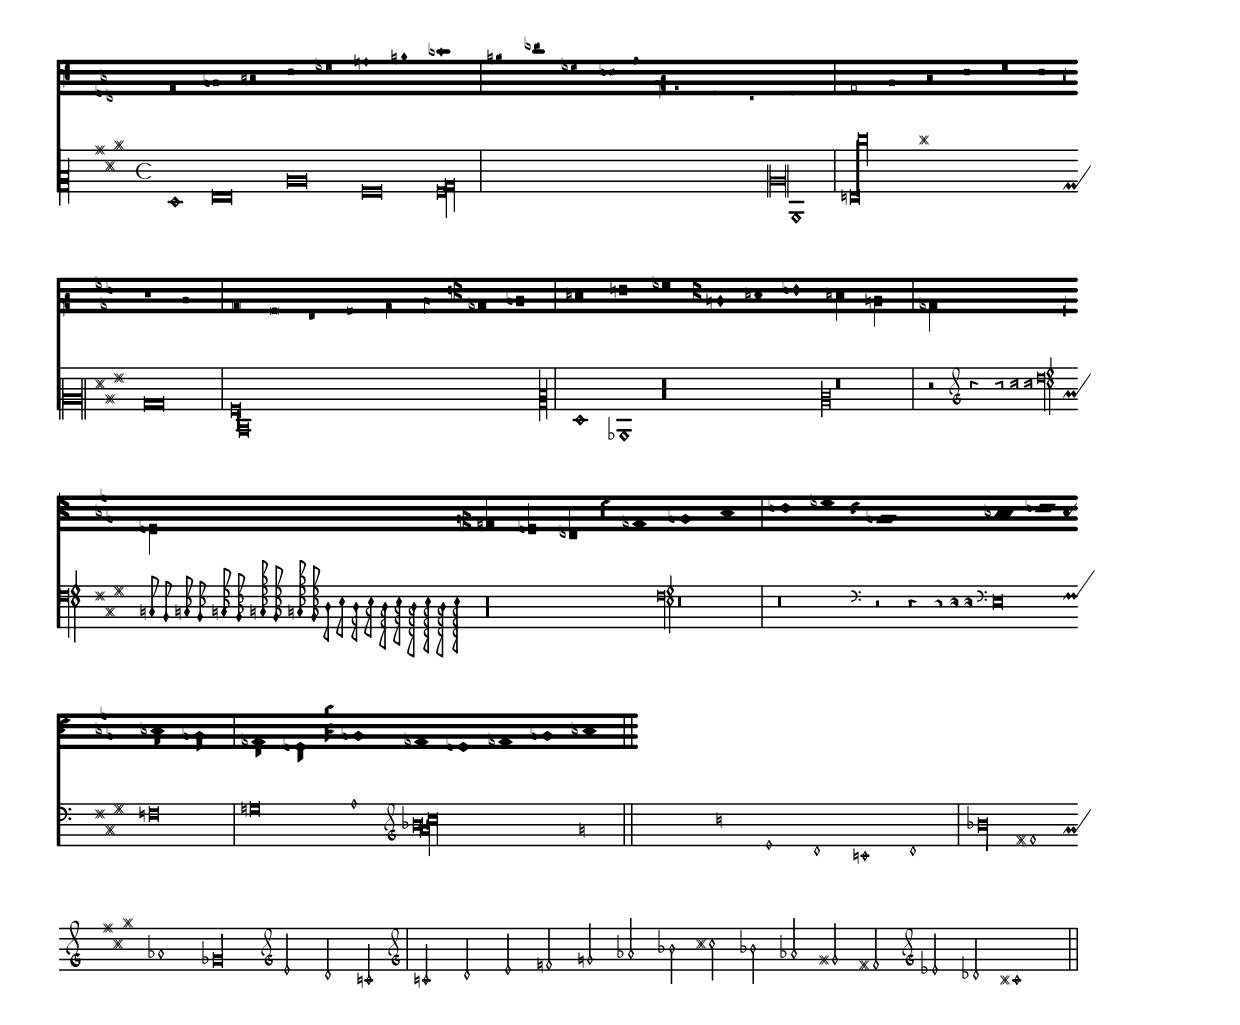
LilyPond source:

%% Do not edit this file; it is automatically
%% generated from LSR http://lsr.dsi.unimi.it
%% This file is in the public domain.
\version "2.13.16"

\header {
  lsrtags = "ancient-notation"

%% Translation of GIT committish: 00ef2ac3dd16e21c9ffdffaa4d6d043a3f1a76e6
  texidoces = "
Aquí se muestran muchos de (¿o quizá todos?) los símbolos que
están contemplados por la capacidad de LilyPond para la música
antigua.
"

  doctitlees = "Tipografía de música antigua"


%% Translation of GIT committish: 499a511d4166feaada31114e097f86b5e0c56421
  texidocfr ="
Voici comment graver la plupart, sinon tous les symboles que
LilyPond prend en charge en matière de musique ancienne.

"
  doctitlefr = "Gravure de musique ancienne"

  texidoc = "
Shown here are many (all?) of the symbols that are included in
LilyPond's support for ancient notation.



"
  doctitle = "Ancient fonts"
} % begin verbatim

upperStaff = \new VaticanaStaff = "upperStaff" <<
  \context VaticanaVoice <<
    \transpose c c {

      \override NoteHead #'style = #'vaticana.punctum
      \key es \major
      \clef "vaticana-fa2"
      c1 des e f ges

      \override NoteHead #'style = #'vaticana.inclinatum
      a! b ces'
      \bar "|"
      % \break % 1 (8*1)

      \override NoteHead #'style = #'vaticana.quilisma
      b! des'! ges! fes!
      \breathe
      \clef "vaticana-fa1"
      \override NoteHead #'style = #'vaticana.plica
      es d
      \override NoteHead #'style = #'vaticana.reverse.plica
      c d
      \bar "|"
      % \break %2 (8*1)

      \override NoteHead #'style = #'vaticana.punctum.cavum
      es f
      \override NoteHead #'style = #'vaticana.lpes
      g as
      \override NoteHead #'style = #'vaticana.upes
      bes as
      \override NoteHead #'style = #'vaticana.vupes
      g f
      \override NoteHead #'style = #'vaticana.linea.punctum
      \once \override Staff.BarLine #'bar-size = #2.0 \bar "|"
      % \break % 3 (8*1)

      es d
      \override NoteHead #'style = #'vaticana.epiphonus
      c d
      \override NoteHead #'style = #'vaticana.cephalicus
      es f

      \override Staff.KeySignature #'glyph-name-alist = #alteration-medicaea-glyph-name-alist
      \override Staff.Accidental #'glyph-name-alist = #alteration-medicaea-glyph-name-alist
      \override Staff.Custos #'style = #'medicaea
      \override NoteHead #'style = #'medicaea.punctum
      \clef "medicaea-fa2"
      ces des
      \bar "|"
      % \break % 4 (8*1)

      e! f! ges
      \clef "medicaea-do2"
      \override NoteHead #'style = #'medicaea.inclinatum
      a! b! ces'
      \override NoteHead #'style = #'medicaea.virga
      b! a!
      \bar "|"
      % \break % 5 (8*1)

      ges fes
      \clef "medicaea-fa1"
      \override NoteHead #'style = #'medicaea.rvirga
      e des ces

      \override Staff.KeySignature #'glyph-name-alist = #alteration-hufnagel-glyph-name-alist
      \override Staff.Accidental #'glyph-name-alist = #alteration-hufnagel-glyph-name-alist
      \override Staff.Custos #'style = #'hufnagel
      \override NoteHead #'style = #'hufnagel.punctum
      \clef "hufnagel-fa2"
      ces des es
      \bar "|"
      % \break % 6 (8*1)

      fes ges
      \clef "hufnagel-do2"
      \override NoteHead #'style = #'hufnagel.lpes
      as! bes! ces'
      \override NoteHead #'style = #'hufnagel.virga
      bes! as!
      \bar "|"
      % \break % 7 (8*1)

      ges! fes!
      \clef "hufnagel-do-fa"
      \override NoteHead #'style = #'hufnagel.punctum
      es! des ces des! es! fes!
      \bar "||"
      % \break % 8 (8*1)

      s32*1
      % \break % 12 (32*1)
    }
  >>
>>

lowerStaff = \new MensuralStaff = "lowerStaff" <<
  \context MensuralVoice <<
    \transpose c c {

      \key a \major
      cis'1 d'\breve gis'\breve e'\breve \[ e'\longa fis'\longa \]
      \set Staff.forceClef = ##t
      \clef "neomensural-c2"
      cis1
      \bar "|"
      % \break % 2 (16*1)

      \[ g\breve dis''\longa \]
      b\breve \[ a\longa d\longa \]
      \clef "petrucci-c2"
      % \break % 4 (16*1)

      fis1 ces1
      \clef "petrucci-c2"
      r\longa
      \set Staff.forceClef = ##t
      \clef "mensural-c2"
      r\breve
      \bar "|"
      % \break % 5 (8*1)

      r2
      \clef "mensural-g"
      r4 r8 r16 r16
      \override NoteHead #'style = #'mensural
      \override Rest #'style = #'mensural
      \clef "petrucci-f"
      c8 b, c16 b, c32 b, c64 b, c64 b,
      d8 e d16 e d32 e d64 e d64 e
      r\longa
      \set Staff.forceClef = ##t
      \clef "petrucci-f"
      r\breve
      \bar "|"
      % \break % 6 (8*1)

      r\breve
      \clef "mensural-f"
      r2 r4 r8 r16 r16

      \set Staff.forceClef = ##t
      \clef "mensural-f"
      e\breve f g a1
      \clef "mensural-g"
      % \break % 7 (8*1)

      \[ bes'!\longa a'!\longa c''!\longa \]
      e'1 d' c' d' \bar "|"
      \bar "|"
      % \break % 9 (16*1)

      bes'!\longa fis'!1 as'!1 ges'!\longa % lig
      \set Staff.forceClef = ##t
      \clef "mensural-g"
      e'2 d' c' \bar "|"
      % \break % 11 (16*1)

      \set Staff.forceClef = ##t
      \clef "petrucci-g"
      c'2 d' e' f'
      \clef "petrucci-g"
      g' as'! bes'! cis''!
      bes'! as'! gis'! fis'!
      \set Staff.forceClef = ##t
      \clef "mensural-g"
      es'! des'! cis'!1 \bar "||"
      % \break % 12 (8*1)
    }
  >>
>>

\paper {
  line-thickness = #(/ staff-space 5.0)
}

\score {
  <<
    \upperStaff
    \lowerStaff
  >>
  \layout {
    indent = 0.0
    line-width = 17.25\cm
    \context {
      \Score
      timing = ##f
    }
    \context {
      \MensuralVoice
      \override NoteHead #'style = #'neomensural
      \override Rest #'style = #'neomensural
      \override Stem #'flag-style = #'mensural
      \override Stem #'thickness = #1.0
    }
    \context {
      \MensuralStaff
      \revert  BarLine #'transparent
      \override KeySignature #'glyph-name-alist = #alteration-mensural-glyph-name-alist
      clefGlyph = #"clefs.petrucci.c2"
    }
    \context {
      \VaticanaStaff
      \revert  BarLine #'transparent
      \override StaffSymbol #'thickness = #2.0
      \override KeySignature #'glyph-name-alist = #alteration-vaticana-glyph-name-alist
      \override Custos #'neutral-position = #4
    }
  }
}

